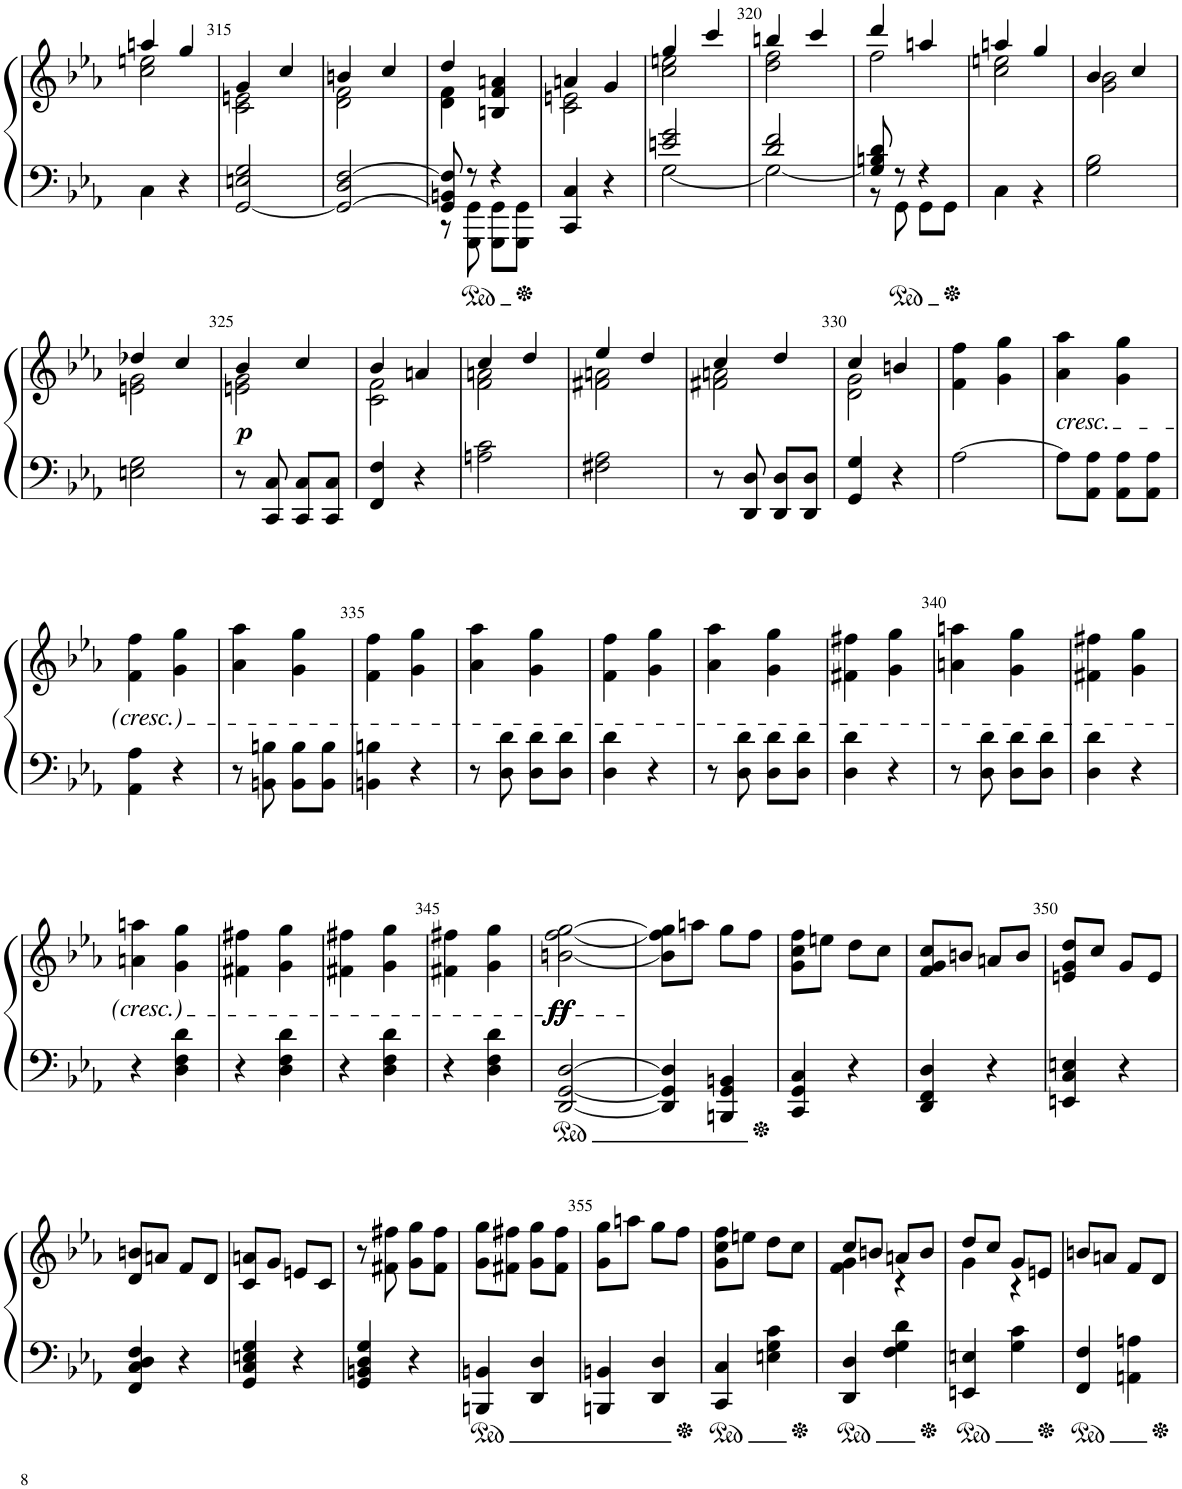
**kern	**kern	**dynam
*part1	*part1	*part1
*staff2	*staff1	*staff1/2
*I"Piano	*	*
*I'Pno.	*	*
!!LO:PB:g=z
*clefF4	*clefG2	*
*k[b-e-a-]	*k[b-e-a-]	*
*M2/4	*M2/4	*
=314	=314	=314
*	*^	*
4C\	2cc\ 2een\	4aan/	.
4r	.	4gg/	.
=315	=315	=315	=315
[2GG/ 2En/ 2G/	2c\ 2en\	4g/	.
.	.	4cc/	.
=316	=316	=316	=316
2GG/_ 2D/ [2F/	2d\ 2f\	4bn/	.
.	.	4cc/	.
=317	=317	=317	=317
*^	*	*	*
8GG/] 8BBn/ 8F/]	8r	4d\ 4f\	4dd/	.
8r	8GGG\ 8GG\	.	.	.
4r	8GGG\ 8GG\L	4Bn/ 4f/ 4an/	4ryy	.
.	8GGG\ 8GG\J	.	.	.
*v	*v	*	*	*
=318	=318	=318	=318
4CC/ 4C/	4an/	2c\ 2en\	.
4r	4g/	.	.
=319	=319	=319	=319
*^	*	*	*
[<2G\	2en/ 2g/	4gg/	2cc\ 2een\	.
.	.	4ccc/	.	.
=320	=320	=320	=320	=320
2G\_	2d/ 2f/	4bbn/	2dd\ 2ff\	.
.	.	4ccc/	.	.
=321	=321	=321	=321	=321
8G/] 8Bn/ 8d/	8r	4ddd/	2ff\	.
8r	8GG\	.	.	.
4r	8GG\L	4aan/	.	.
.	8GG\J	.	.	.
=322	=322	=322	=322	=322
2ryy	4C\	4aan/	2cc\ 2een\	.
.	4r	4gg/	.	.
*v	*v	*	*	*
=323	=323	=323	=323
2G\ 2B-\	4b-/	2g\ 2b-\	.
.	4cc/	.	.
!!LO:LB:g=z	!!
=324	=324	=324	=324
2En\ 2G\	4dd-X/	2en\ 2g\	.
.	4cc/	.	.
=325	=325	=325	=325
!	!	!	!LO:DY:b
8r	4b-/	2en\ 2g\	p
8CC/ 8C/	.	.	.
8CC/ 8C/L	4cc/	.	.
8CC/ 8C/J	.	.	.
=326	=326	=326	=326
4FF/ 4F/	4b-/	2c\ 2f\	.
4r	4an/	.	.
=327	=327	=327	=327
2An\ 2c\	4cc/	2f\ 2an\	.
.	4dd/	.	.
=328	=328	=328	=328
2F#X\ 2A-\	4ee-/	2f#X\ 2an\	.
.	4dd/	.	.
=329	=329	=329	=329
8r	4cc/	2f#X\ 2an\	.
8DD/ 8D/	.	.	.
8DD/ 8D/L	4dd/	.	.
8DD/ 8D/J	.	.	.
=330	=330	=330	=330
4GG/ 4G/	4cc/	2d\ 2g\	.
4r	4bn/	.	.
*	*v	*v	*
=331	=331	=331
[2A-\	4f\ 4ff\	.
.	4g\ 4gg\	.
=332	=332	=332
!	!LO:TX:b:i:t=cresc.	!
8A-\L]	4a-\ 4aa-\	.
8AA-\ 8A-\J	.	.
8AA-\ 8A-\L	4g\ 4gg\	.
8AA-\ 8A-\J	.	.
!!LO:LB:g=z
=333	=333	=333
4AA-\ 4A-\	4f\ 4ff\	.
4r	4g\ 4gg\	.
=334	=334	=334
8r	4a-\ 4aa-\	.
8BBn\ 8Bn\	.	.
8BB\ 8B\L	4g\ 4gg\	.
8BB\ 8B\J	.	.
=335	=335	=335
4BBn\ 4Bn\	4f\ 4ff\	.
4r	4g\ 4gg\	.
=336	=336	=336
8r	4a-\ 4aa-\	.
8D\ 8d\	.	.
8D\ 8d\L	4g\ 4gg\	.
8D\ 8d\J	.	.
=337	=337	=337
4D\ 4d\	4f\ 4ff\	.
4r	4g\ 4gg\	.
=338	=338	=338
8r	4a-\ 4aa-\	.
8D\ 8d\	.	.
8D\ 8d\L	4g\ 4gg\	.
8D\ 8d\J	.	.
=339	=339	=339
4D\ 4d\	4f#X\ 4ff#X\	.
4r	4g\ 4gg\	.
=340	=340	=340
8r	4an\ 4aan\	.
8D\ 8d\	.	.
8D\ 8d\L	4g\ 4gg\	.
8D\ 8d\J	.	.
=341	=341	=341
4D\ 4d\	4f#X\ 4ff#X\	.
4r	4g\ 4gg\	.
!!LO:LB:g=z
=342	=342	=342
4r	4an\ 4aan\	.
4D\ 4F\ 4d\	4g\ 4gg\	.
=343	=343	=343
4r	4f#X\ 4ff#X\	.
4D\ 4F\ 4d\	4g\ 4gg\	.
=344	=344	=344
4r	4f#X\ 4ff#X\	.
4D\ 4F\ 4d\	4g\ 4gg\	.
=345	=345	=345
4r	4f#X\ 4ff#X\	.
4D\ 4F\ 4d\	4g\ 4gg\	.
=346	=346	=346
!	!	!LO:DY:b
!	!	!LO:DY:n=1:b
!	!	!LO:DY:n=2:b
[2DD/ [2GG/ [2D/	[2bn\ [2ff\ [2gg\	ff ff ff
=347	=347	=347
4DD/] 4GG/] 4D/]	8b\] 8ff\] 8gg\]L	.
.	8aan\J	.
4BBBn/ 4GG/ 4BBn/	8gg\L	.
.	8ff\J	.
=348	=348	=348
4CC/ 4GG/ 4C/	8g\ 8cc\ 8ff\L	.
.	8een\J	.
4r	8dd\L	.
.	8cc\J	.
=349	=349	=349
4DD/ 4FF/ 4D/	8f/ 8g/ 8cc/L	.
.	8bn/J	.
4r	8an/L	.
.	8b/J	.
=350	=350	=350
4EEn/ 4C/ 4En/	8en/ 8g/ 8dd/L	.
.	8cc/J	.
4r	8g/L	.
.	8e/J	.
!!LO:LB:g=z
=351	=351	=351
4FF/ 4C/ 4D/ 4F/	8d/ 8bn/L	.
.	8an/J	.
4r	8f/L	.
.	8d/J	.
=352	=352	=352
4GG/ 4C/ 4En/ 4G/	8c/ 8an/L	.
.	8g/J	.
4r	8en/L	.
.	8c/J	.
=353	=353	=353
4GG/ 4BBn/ 4D/ 4G/	8r	.
.	8f#X\ 8ff#X\	.
4r	8g\ 8gg\L	.
.	8f#\ 8ff#\J	.
=354	=354	=354
4BBBn/ 4BBn/	8g\ 8gg\L	.
.	8f#X\ 8ff#X\J	.
4DD/ 4D/	8g\ 8gg\L	.
.	8f#\ 8ff#\J	.
=355	=355	=355
4BBBn/ 4BBn/	8g\ 8gg\L	.
.	8aan\J	.
4DD/ 4D/	8gg\L	.
.	8ff\J	.
=356	=356	=356
4CC/ 4C/	8g\ 8cc\ 8ff\L	.
.	8een\J	.
4En\ 4G\ 4c\	8dd\L	.
.	8cc\J	.
=357	=357	=357
*	*^	*
4DD/ 4D/	8cc/L	4f\ 4g\	.
.	8bn/J	.	.
4F\ 4G\ 4d\	8an/L	4r	.
.	8b/J	.	.
=358	=358	=358	=358
4EEn/ 4En/	8dd/L	4g\	.
.	8cc/J	.	.
4G\ 4c\	8g/L	4r	.
.	8en/J	.	.
*	*v	*v	*
=359	=359	=359
4FF/ 4F/	8bn/L	.
.	8an/J	.
4AAn\ 4An\	8f/L	.
.	8d/J	.
=	=	=
*-	*-	*-
